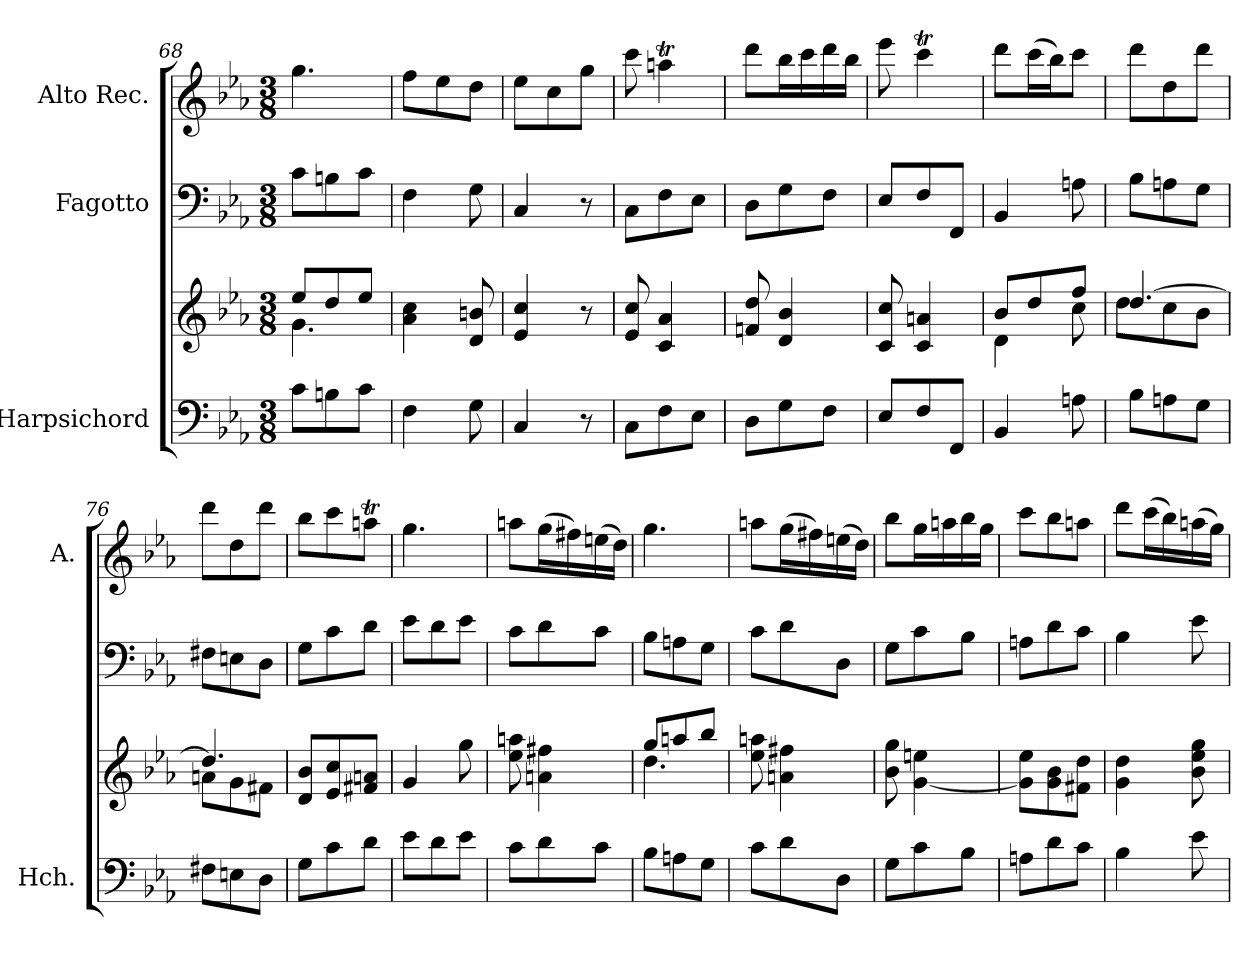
**kern	**kern	**kern	**kern
*part3	*part3	*part2	*part1
*staff4	*staff3	*staff2	*staff1
*I"Harpsichord	*	*I"Fagotto	*I"Alto Rec.
*I'Hch.	*	*	*I'A.
*clefF4	*clefG2	*clefF4	*clefG2
*k[b-e-a-]	*k[b-e-a-]	*k[b-e-a-]	*k[b-e-a-]
*M3/8	*M3/8	*M3/8	*M3/8
=68	=68	=68	=68
*	*^	*	*
8c\L	8ee-/L	4.g\	8c\L	4.gg\
8Bn\	8dd/	.	8Bn\	.
8c\J	8ee-/J	.	8c\J	.
*	*v	*v	*	*
=69	=69	=69	=69
4F\	4a-\ 4cc\	4F\	8ff\L
.	.	.	8ee-\
8G\	8d/ 8bn/	8G\	8dd\J
=70	=70	=70	=70
4C/	4e-/ 4cc/	4C/	8ee-\L
.	.	.	8cc\
8r	8r	8r	8gg\J
=71	=71	=71	=71
8C\L	8e-/ 8cc/	8C\L	8ccc\
8F\	4c/ 4a-/	8F\	4aant\
8E-\J	.	8E-\J	.
=72	=72	=72	=72
8D\L	8fn/ 8dd/	8D\L	8ddd\L
8G\	4d/ 4b-/	8G\	16bb-\L
.	.	.	16ccc\
8F\J	.	8F\J	16ddd\
.	.	.	16bb-\JJ
=73	=73	=73	=73
8E-/L	8c/ 8cc/	8E-/L	8eee-\
8F/	4c/ 4an/	8F/	4cccT\
8FF/J	.	8FF/J	.
=74	=74	=74	=74
*	*^	*	*
4BB-/	8b-/L	4d\	4BB-/	8ddd\L
.	8dd/	.	.	(16ccc\L
.	.	.	.	16bb-\J)
8An\	8ff/J	8cc\	8An\	8ccc\J
=75	=75	=75	=75	=75
8B-\L	[4.dd/	8dd\L	8B-\L	8ddd\L
8An\	.	8cc\	8An\	8dd\
8G\J	.	8b-\J	8G\J	8ddd\J
=76	=76	=76	=76	=76
8F#X\L	4.dd/]	8an\L	8F#X\L	8ddd\L
8En\	.	8g\	8En\	8dd\
8D\J	.	8f#X\J	8D\J	8ddd\J
*	*v	*v	*	*
=77	=77	=77	=77
8G\L	8d/ 8b-/L	8G\L	8bb-\L
8c\	8e-/ 8cc/	8c\	8ccc\
8d\J	8f#X/ 8an/J	8d\J	8aant\J
!!LO:LB:g=z
=78	=78	=78	=78
8e-\L	4g/	8e-\L	4.gg\
8d\	.	8d\	.
8e-\J	8gg\	8e-\J	.
=79	=79	=79	=79
8c\L	8ee-\ 8aan\	8c\L	8aan\L
8d\	4an\ 4ff#X\	8d\	(16gg\L
.	.	.	16ff#X\)
8c\J	.	8c\J	(16een\
.	.	.	16dd\JJ)
=80	=80	=80	=80
*	*^	*	*
8B-\L	8gg/L	4.dd\	8B-\L	4.gg\
8An\	8aan/	.	8An\	.
8G\J	8bb-/J	.	8G\J	.
*	*v	*v	*	*
=81	=81	=81	=81
8c\L	8ee-\ 8aan\	8c\L	8aan\L
8d\	4an\ 4ff#X\	8d\	(16gg\L
.	.	.	16ff#X\)
8D\J	.	8D\J	(16een\
.	.	.	16dd\JJ)
=82	=82	=82	=82
8G\L	8b-\ 8gg\	8G\L	8bb-\L
8c\	[4g\ 4een\	8c\	16gg\L
.	.	.	16aan\
8B-\J	.	8B-\J	16bb-\
.	.	.	16gg\JJ
=83	=83	=83	=83
8An\L	8g\] 8ee-\L	8An\L	8ccc\L
8d\	8g\ 8b-\	8d\	8bb-\
8c\J	8f#X\ 8dd\J	8c\J	8aan\J
=84	=84	=84	=84
4B-\	4g\ 4dd\	4B-\	8ddd\L
.	.	.	(16ccc\L
.	.	.	16bb-\)
8e-\	8b-\ 8ee-\ 8gg\	8e-\	(16aan\
.	.	.	16gg\JJ)
=	=	=	=
*-	*-	*-	*-
